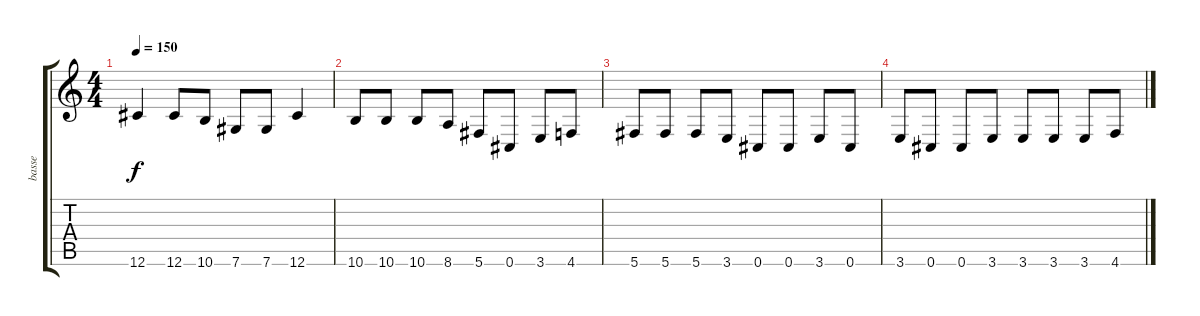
\track ("basse" "basse") {instrument electricbassfinger}
\staff {score tabs}
\tuning (Eb4 Bb3 Gb3 Db3 Ab2 Db2) {hide}
\ts (4 4)
\tempo 150
\clef g2
\ks c
12.6.4{dy f} 12.6.8 10.6.8 7.6.8 7.6.8 12.6.4 |
10.6.8 10.6.8 10.6.8 8.6.8 5.6.8 0.6.8 3.6.8 4.6.8 |
5.6.8 5.6.8 5.6.8 3.6.8 0.6.8 0.6.8 3.6.8 0.6.8 |
3.6.8 0.6.8 0.6.8 3.6.8 3.6.8 3.6.8 3.6.8 4.6.8
